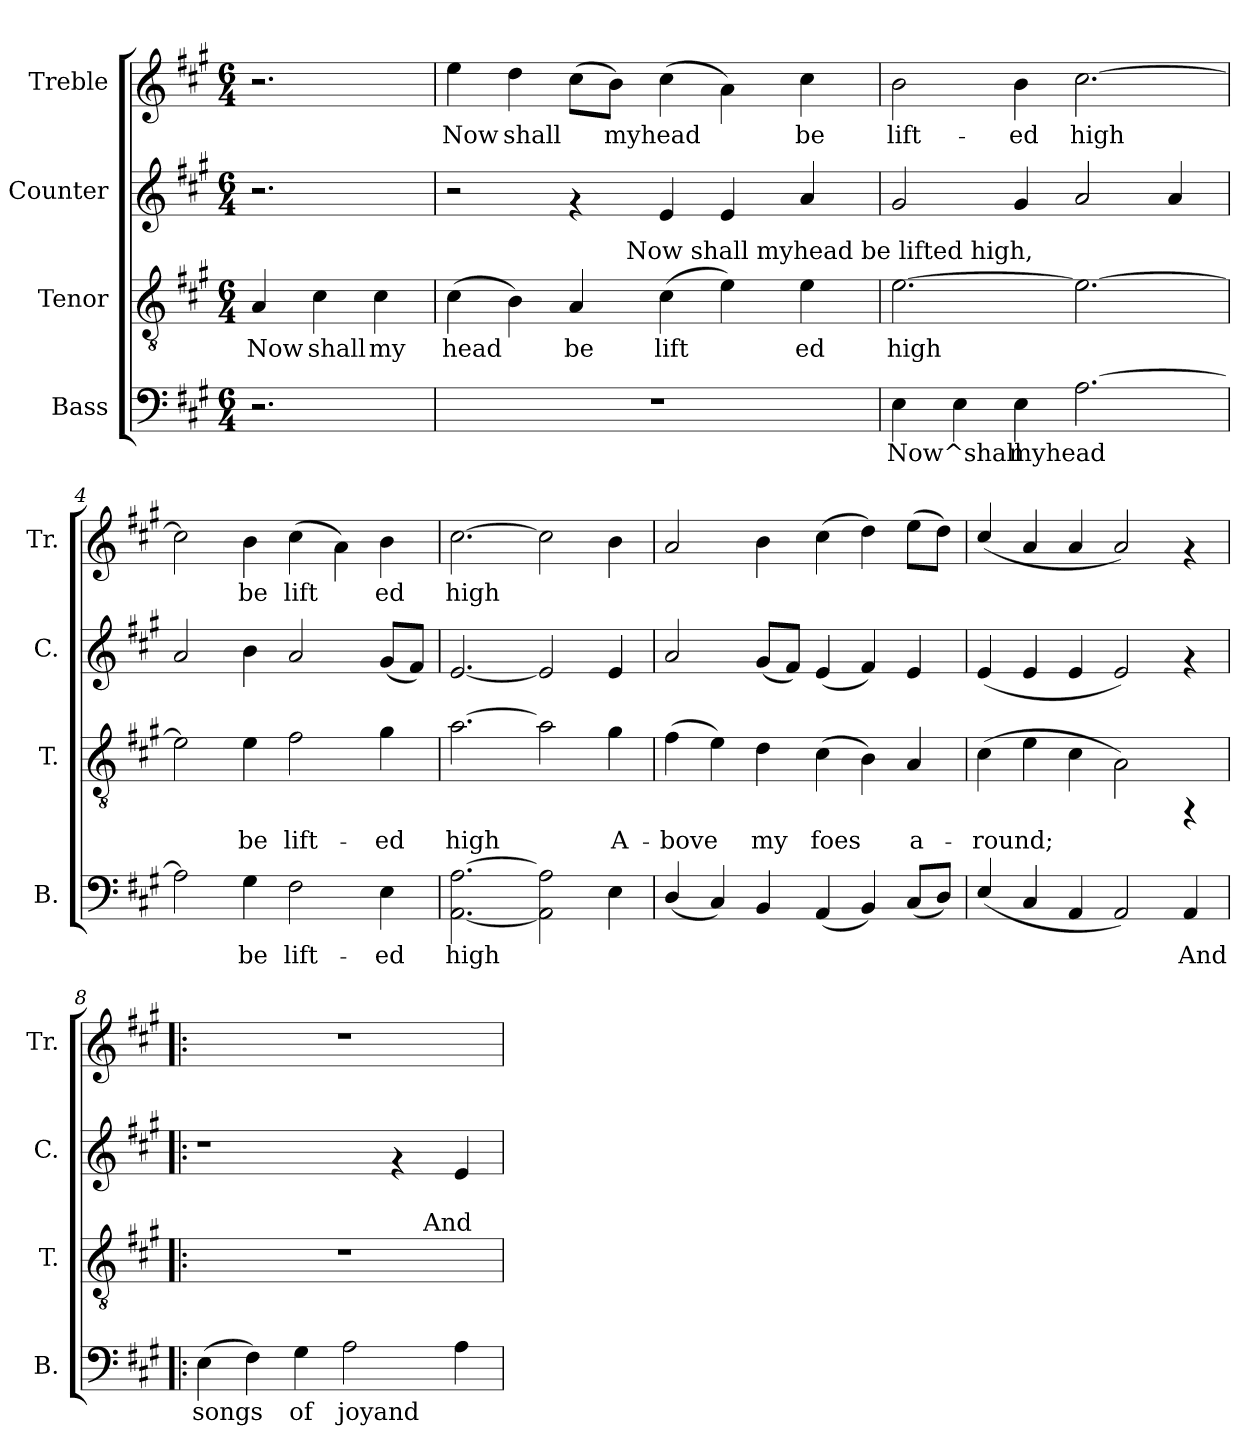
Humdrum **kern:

**kern	**text	**kern	**text	**kern	**text	**kern	**text
*part4	*part4	*part3	*part3	*part2	*part2	*part1	*part1
*staff4	*staff4	*staff3	*staff3	*staff2	*staff2	*staff1	*staff1
*I"Bass	*	*I"Tenor	*	*I"Counter	*	*I"Treble	*
*I'B.	*	*I'T.	*	*I'C.	*	*I'Tr.	*
!!LO:PB:g=z
*stria5	*	*stria5	*	*stria5	*	*stria5	*
*clefF4	*	*clefGv2	*	*clefG2	*	*clefG2	*
*k[f#c#g#]	*	*k[f#c#g#]	*	*k[f#c#g#]	*	*k[f#c#g#]	*
*A:	*	*A:	*	*A:	*	*A:	*
*M6/4	*	*M6/4	*	*M6/4	*	*M6/4	*
=1	=1	=1	=1	=1	=1	=1	=1
!	!	!	!LO:LY:b:rj	!	!	!	!
2.r	.	4A/	Now	2.r	.	2.r	.
!	!	!	!LO:LY:b:rj	!	!	!	!
.	.	4c#\	shall	.	.	.	.
!	!	!	!LO:LY:b:rj	!	!	!	!
.	.	4c#\	my	.	.	.	.
=2	=2	=2	=2	=2	=2	=2	=2
!	!	!	!LO:LY:b:rj	!	!	!	!LO:LY:b:rj
*	*	*^	*	*	*	*	*
1.r	.	(>4c#\	2ryy	head	2r	.	4ee\	Now
!	!	!	!	!LO:LY:b:rj	!	!	!	!LO:LY:b:rj
.	.	4B\)	.	.	.	.	4dd\	shall
!	!	!	!	!LO:LY:b:rj	!	!	!	!LO:LY:b:rj
.	.	4A/	8ryy	be	4rf	.	(>8cc#\L	.
!	!	!	!	!	!	!	!	!LO:LY:b:rj
.	.	.	32ryy	.	.	.	8b\J)	myhead
!	!	!	!LO:TX:a:t=Now shall myhead be lifted high,	!	!	!	!	!
.	.	.	2ryy	.	.	.	.	.
!	!	!	!	!LO:LY:b:rj	!	!LO:LY:b	!	!LO:LY:b:rj
.	.	(>4c#\	.	lift-	4e/	.	(>4cc#\	.
!	!	!	!	!LO:LY:b:rj	!	!LO:LY:b	!	!LO:LY:b:rj
.	.	4e\)	.	--	4e/	.	4a\)	.
.	.	.	4ryy	.	.	.	.	.
!	!	!	!	!LO:LY:b:rj	!	!LO:LY:b	!	!LO:LY:b:rj
.	.	4e\	.	-ed	4a/	.	4cc#\	be
.	.	.	16.ryy	.	.	.	.	.
=3	=3	=3	=3	=3	=3	=3	=3	=3
!	!LO:LY:b:rj	!	!	!LO:LY:b:rj	!	!LO:LY:b	!	!LO:LY:b:rj
*	*	*v	*v	*	*	*	*	*
4E\	Now^shall	[>2.e\	high	2g#/	.	2b\	lift-
!	!LO:LY:b:rj	!	!	!	!	!	!
4E\	.	.	.	.	.	.	.
!	!LO:LY:b:rj	!	!	!	!LO:LY:b	!	!LO:LY:b:rj
4E\	myhead	.	.	4g#/	.	4b\	-ed
!	!LO:LY:b:rj	!	!LO:LY:b:rj	!	!LO:LY:b	!	!LO:LY:b:rj
[>2.A\	.	2.e\_>	.	2a/	.	[>2.cc#\	high
!	!	!	!	!	!LO:LY:b	!	!
.	.	.	.	4a/	.	.	.
=4	=4	=4	=4	=4	=4	=4	=4
!	!LO:LY:b:rj	!	!LO:LY:b:rj	!	!LO:LY:b	!	!LO:LY:b:rj
2A\]	.	2e\]	.	2a/	.	2cc#\]	.
!	!LO:LY:b:rj	!	!LO:LY:b:rj	!	!LO:LY:b	!	!LO:LY:b:rj
4G#\	be	4e\	be	4b\	.	4b\	be
!	!LO:LY:b:rj	!	!LO:LY:b:rj	!	!LO:LY:b	!	!LO:LY:b:rj
2F#\	lift-	2f#\	lift-	2a/	.	(>4cc#\	lift-
!	!	!	!	!	!	!	!LO:LY:b:rj
.	.	.	.	.	.	4a\)	--
!	!LO:LY:b:rj	!	!LO:LY:b:rj	!	!LO:LY:b	!	!LO:LY:b:rj
4E\	-ed	4g#\	-ed	(<8g#/L	.	4b\	-ed
!	!	!	!	!	!LO:LY:b	!	!
.	.	.	.	8f#/J)	.	.	.
=5	=5	=5	=5	=5	=5	=5	=5
!	!LO:LY:b:rj	!	!LO:LY:b:rj	!	!LO:LY:b	!	!LO:LY:b:rj
[>2.A\ [<2.AA\	high	[>2.a\	high	[<2.e/	.	[>2.cc#>\	high
!	!LO:LY:b:rj	!	!LO:LY:b:rj	!	!LO:LY:b	!	!LO:LY:b:rj
2A\] 2AA\]	.	2a\]	.	2e/]	.	2cc#\]	.
!	!LO:LY:b:rj	!	!LO:LY:b:rj	!	!LO:LY:b	!	!LO:LY:b:rj
4E\	.	4g#\	A-	4e/	.	4b\	.
=6	=6	=6	=6	=6	=6	=6	=6
!	!LO:LY:b:rj	!	!LO:LY:b:rj	!	!LO:LY:b	!	!LO:LY:b:rj
(<4D/	.	(>4f#\	-bove	2a/	.	2a/	.
!	!LO:LY:b:rj	!	!LO:LY:b:rj	!	!	!	!
4C#/)	.	4e\)	.	.	.	.	.
!	!LO:LY:b:rj	!	!LO:LY:b:rj	!	!LO:LY:b	!	!LO:LY:b:rj
4BB/	.	4d\	my	(<8g#/L	.	4b\	.
!	!	!	!	!	!LO:LY:b	!	!
.	.	.	.	8f#/J)	.	.	.
!	!LO:LY:b:rj	!	!LO:LY:b:rj	!	!LO:LY:b	!	!LO:LY:b:rj
(<4AA/	.	(>4c#\	foes	(<4e/	.	(>4cc#\	.
!	!LO:LY:b:rj	!	!LO:LY:b:rj	!	!LO:LY:b	!	!LO:LY:b:rj
4BB/)	.	4B\)	.	4f#/)	.	4dd\)	.
!	!LO:LY:b:rj	!	!LO:LY:b:rj	!	!LO:LY:b	!	!LO:LY:b:rj
(<8C#/L	.	4A/	a-	4e/	.	(>8ee\L	.
!	!LO:LY:b:rj	!	!	!	!	!	!LO:LY:b:rj
8D/J)	.	.	.	.	.	8dd\J)	.
=7	=7	=7	=7	=7	=7	=7	=7
!	!LO:LY:b:rj	!	!LO:LY:b:rj	!	!LO:LY:b	!	!LO:LY:b:rj
(<4E/	.	(>4c#\	-round;	(<4e/	.	(<4cc#/	.
!	!LO:LY:b:rj	!	!LO:LY:b:rj	!	!LO:LY:b	!	!LO:LY:b:rj
4C#/	.	4e\	.	4e/	.	4a/	.
!	!LO:LY:b:rj	!	!LO:LY:b:rj	!	!LO:LY:b	!	!LO:LY:b:rj
4AA/	.	4c#\	.	4e/	.	4a/	.
!	!LO:LY:b:rj	!	!LO:LY:b:rj	!	!LO:LY:b	!	!LO:LY:b:rj
2AA/)	.	2A\)	.	2e/)	.	2a/)	.
!	!LO:LY:b:rj	!	!	!	!	!	!
4AA/	And	4rFF	.	4rf	.	4rf	.
=8!|:	=8!|:	=8!|:	=8!|:	=8!|:	=8!|:	=8!|:	=8!|:
!	!LO:LY:b:rj	!	!	!	!	!	!
*	*	*^	*	*	*	*	*
(>4E\	songs	1.r	1ryy	.	1r	.	1.r	.
!	!LO:LY:b:rj	!	!	!	!	!	!	!
4F#\)	.	.	.	.	.	.	.	.
!	!LO:LY:b:rj	!	!	!	!	!	!	!
4G#\	of	.	.	.	.	.	.	.
!	!LO:LY:b:rj	!	!	!	!	!	!	!
2A\	joyand	.	.	.	.	.	.	.
.	.	.	8ryy	.	4rf	.	.	.
!	!	!	!LO:TX:a:t=And	!	!	!	!	!
.	.	.	4.ryy	.	.	.	.	.
!	!LO:LY:b:rj	!	!	!	!	!LO:LY:b	!	!
4A\	.	.	.	.	4e/	.	.	.
*	*	*v	*v	*	*	*	*	*
=	=	=	=	=	=	=	=
*-	*-	*-	*-	*-	*-	*-	*-
